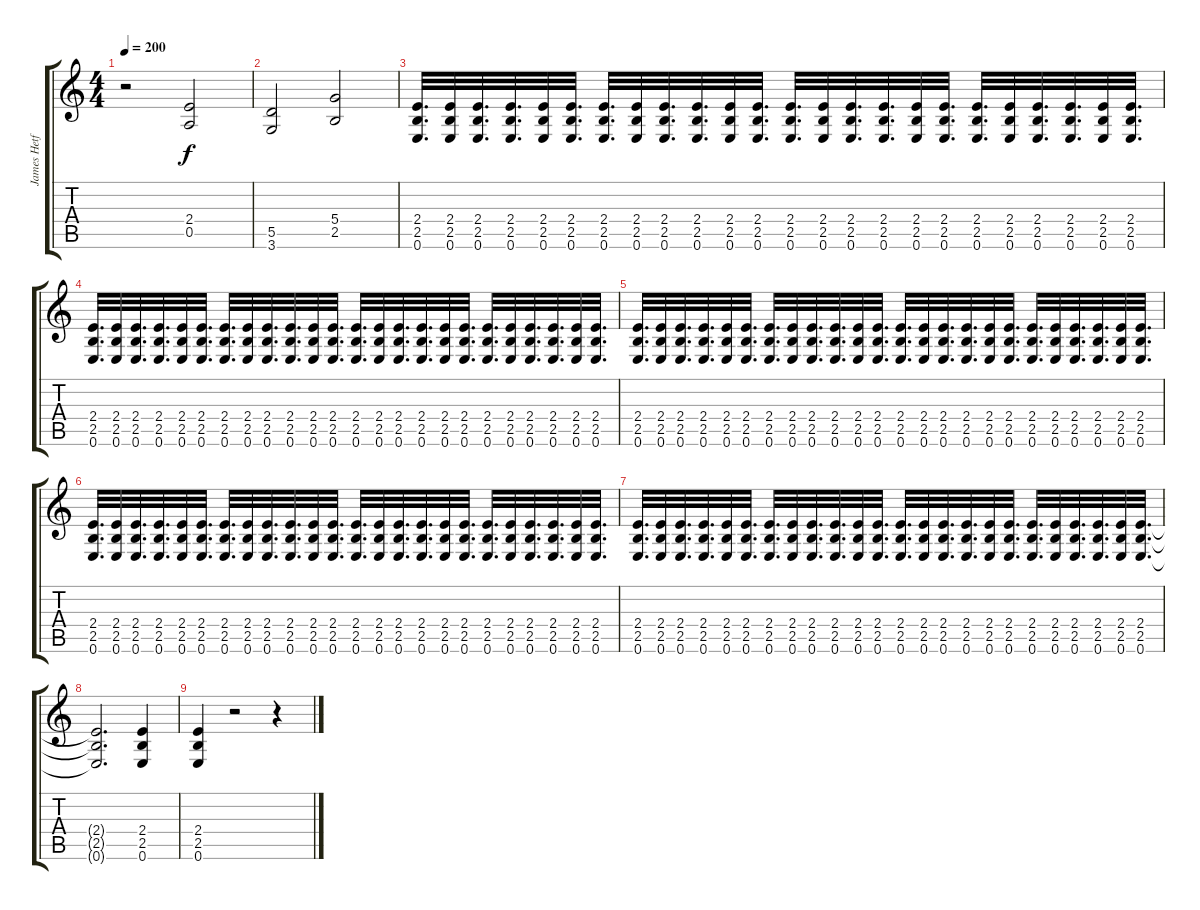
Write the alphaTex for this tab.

\track ("James Hetfield (Guitar)" "James Hetf") {instrument distortionguitar}
\staff {score tabs}
\tuning (E4 B3 G3 D3 A2 E2) {hide}
\ts (4 4)
\tempo 200
\clef g2
\ks c
r.2{dy f} (2.4 0.5).2 |
(5.5 3.6).2 (5.4 2.5).2 |
(2.4 2.5 0.6).32{d} (2.4 2.5 0.6).32 (2.4 2.5 0.6).32{d} (2.4 2.5 0.6).32{d} (2.4 2.5 0.6).32 (2.4 2.5 0.6).32{d} (2.4 2.5 0.6).32{d} (2.4 2.5 0.6).32 (2.4 2.5 0.6).32{d} (2.4 2.5 0.6).32{d} (2.4 2.5 0.6).32 (2.4 2.5 0.6).32{d} (2.4 2.5 0.6).32{d} (2.4 2.5 0.6).32 (2.4 2.5 0.6).32{d} (2.4 2.5 0.6).32{d} (2.4 2.5 0.6).32 (2.4 2.5 0.6).32{d} (2.4 2.5 0.6).32{d} (2.4 2.5 0.6).32 (2.4 2.5 0.6).32{d} (2.4 2.5 0.6).32{d} (2.4 2.5 0.6).32 (2.4 2.5 0.6).32{d} |
(2.4 2.5 0.6).32{d} (2.4 2.5 0.6).32 (2.4 2.5 0.6).32{d} (2.4 2.5 0.6).32{d} (2.4 2.5 0.6).32 (2.4 2.5 0.6).32{d} (2.4 2.5 0.6).32{d} (2.4 2.5 0.6).32 (2.4 2.5 0.6).32{d} (2.4 2.5 0.6).32{d} (2.4 2.5 0.6).32 (2.4 2.5 0.6).32{d} (2.4 2.5 0.6).32{d} (2.4 2.5 0.6).32 (2.4 2.5 0.6).32{d} (2.4 2.5 0.6).32{d} (2.4 2.5 0.6).32 (2.4 2.5 0.6).32{d} (2.4 2.5 0.6).32{d} (2.4 2.5 0.6).32 (2.4 2.5 0.6).32{d} (2.4 2.5 0.6).32{d} (2.4 2.5 0.6).32 (2.4 2.5 0.6).32{d} |
(2.4 2.5 0.6).32{d} (2.4 2.5 0.6).32 (2.4 2.5 0.6).32{d} (2.4 2.5 0.6).32{d} (2.4 2.5 0.6).32 (2.4 2.5 0.6).32{d} (2.4 2.5 0.6).32{d} (2.4 2.5 0.6).32 (2.4 2.5 0.6).32{d} (2.4 2.5 0.6).32{d} (2.4 2.5 0.6).32 (2.4 2.5 0.6).32{d} (2.4 2.5 0.6).32{d} (2.4 2.5 0.6).32 (2.4 2.5 0.6).32{d} (2.4 2.5 0.6).32{d} (2.4 2.5 0.6).32 (2.4 2.5 0.6).32{d} (2.4 2.5 0.6).32{d} (2.4 2.5 0.6).32 (2.4 2.5 0.6).32{d} (2.4 2.5 0.6).32{d} (2.4 2.5 0.6).32 (2.4 2.5 0.6).32{d} |
(2.4 2.5 0.6).32{d} (2.4 2.5 0.6).32 (2.4 2.5 0.6).32{d} (2.4 2.5 0.6).32{d} (2.4 2.5 0.6).32 (2.4 2.5 0.6).32{d} (2.4 2.5 0.6).32{d} (2.4 2.5 0.6).32 (2.4 2.5 0.6).32{d} (2.4 2.5 0.6).32{d} (2.4 2.5 0.6).32 (2.4 2.5 0.6).32{d} (2.4 2.5 0.6).32{d} (2.4 2.5 0.6).32 (2.4 2.5 0.6).32{d} (2.4 2.5 0.6).32{d} (2.4 2.5 0.6).32 (2.4 2.5 0.6).32{d} (2.4 2.5 0.6).32{d} (2.4 2.5 0.6).32 (2.4 2.5 0.6).32{d} (2.4 2.5 0.6).32{d} (2.4 2.5 0.6).32 (2.4 2.5 0.6).32{d} |
(2.4 2.5 0.6).32{d} (2.4 2.5 0.6).32 (2.4 2.5 0.6).32{d} (2.4 2.5 0.6).32{d} (2.4 2.5 0.6).32 (2.4 2.5 0.6).32{d} (2.4 2.5 0.6).32{d} (2.4 2.5 0.6).32 (2.4 2.5 0.6).32{d} (2.4 2.5 0.6).32{d} (2.4 2.5 0.6).32 (2.4 2.5 0.6).32{d} (2.4 2.5 0.6).32{d} (2.4 2.5 0.6).32 (2.4 2.5 0.6).32{d} (2.4 2.5 0.6).32{d} (2.4 2.5 0.6).32 (2.4 2.5 0.6).32{d} (2.4 2.5 0.6).32{d} (2.4 2.5 0.6).32 (2.4 2.5 0.6).32{d} (2.4 2.5 0.6).32{d} (2.4 2.5 0.6).32 (2.4 2.5 0.6).32{d} |
(2.4{t} 2.5{t} 0.6{t}).2{d} (2.4 2.5 0.6).4 |
(2.4 2.5 0.6).4 r.2 r.4
